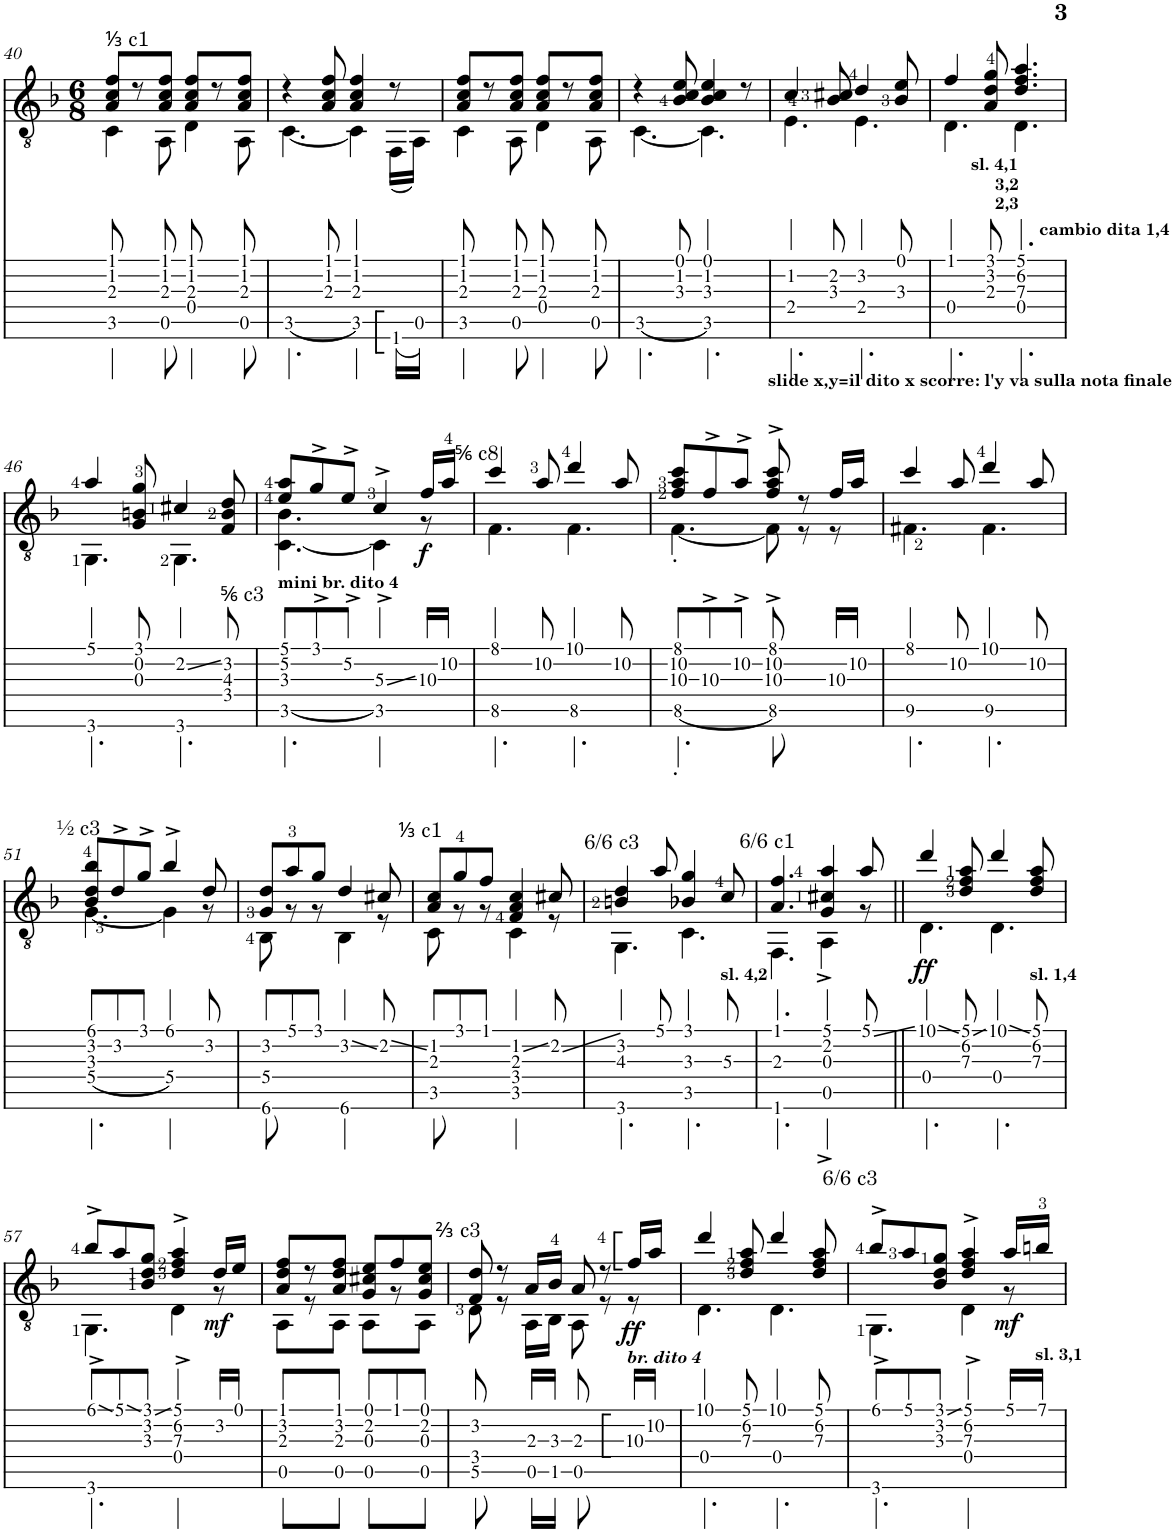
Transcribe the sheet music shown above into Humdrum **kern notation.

**kern	**kern	**dynam
*part2	*part1	*part1
*staff2	*staff1	*staff1
*I"Chitarra classica (Intavolatura)	*I"Chitarra classica	*
!!LO:PB:g=z
*	*clefGv2	*
*k[b-]	*k[b-]	*
*M6/8	*M6/8	*
=40	=40	=40
*^	*^	*
!	!	!LO:TX:a:t=⅓ c1	!	!
8A/ 8c/ 8f/	4C\	8A/ 8c/ 8f/L	4C\	.
8r	.	8r	.	.
8A/ 8c/ 8f/	8AA\	8A/ 8c/ 8f/J	8AA\	.
8A/ 8c/ 8f/	4D\	8A/ 8c/ 8f/L	4D\	.
8r	.	8r	.	.
8A/ 8c/ 8f/	8AA\	8A/ 8c/ 8f/J	8AA\	.
=41	=41	=41	=41	=41
4r	[4.C\	4r	[4.C\	.
8A/ 8c/ 8f/	.	8A/ 8c/ 8f/	.	.
4A/ 4c/ 4f/	4C\]	4A/ 4c/ 4f/	4C\]	.
8r	(16FF\LL	8r	(16FF\LL	.
.	16AA\JJ)	.	16AA\JJ)	.
=42	=42	=42	=42	=42
8A/ 8c/ 8f/	4C\	8A/ 8c/ 8f/L	4C\	.
8r	.	8r	.	.
8A/ 8c/ 8f/	8AA\	8A/ 8c/ 8f/J	8AA\	.
8A/ 8c/ 8f/	4D\	8A/ 8c/ 8f/L	4D\	.
8r	.	8r	.	.
8A/ 8c/ 8f/	8AA\	8A/ 8c/ 8f/J	8AA\	.
=43	=43	=43	=43	=43
4r	[4.C\	4r	[4.C\	.
8B-/ 8c/ 8e/	.	8B-/ 8c/ 8e/	.	.
4B-/ 4c/ 4e/	4.C\]	4B-/ 4c/ 4e/	4.C\]	.
8r	.	8r	.	.
=44	=44	=44	=44	=44
!LO:TX:b:B:t=slide x,y=il dito x scorre&colon; l'y va sulla nota finale	!	!	!	!
4c/	4.E\	4c/	4.E\	.
8B-/ 8c#X/	.	8B-/ 8c#X/	.	.
4d/	4.E\	4d/	4.E\	.
8B-/ 8e/	.	8B-/ 8e/	.	.
=45	=45	=45	=45	=45
4f/	4.D\	4f/	4.D\	.
!LO:TX:a:B:t=sl. 4,1	!	!	!	!
!LO:TX:a:t=3,2	!	!	!	!
!LO:TX:a:t=2,3	!	!	!	!
8A/ 8d/ 8g/	.	8A/ 8d/ 8g/	.	.
!LO:TX:a:B:t=cambio dita 1,4	!	!	!	!
4.d/ 4.f/ 4.a/	4.D\	4.d/ 4.f/ 4.a/	4.D\	.
!!LO:LB:g=z	!!
=46	=46	=46	=46	=46
4a/	4.GG\	4a/	4.GG\	.
8G/ 8Bn/ 8g/	.	8G/ 8Bn/ 8g/	.	.
4c#X/	4.GG\	4c#X/	4.GG\	.
!LO:TX:a:t=⅚ c3	!	!	!	!
8F/ 8B/ 8d/	.	8F/ 8B/ 8d/	.	.
=47	=47	=47	=47	=47
!LO:TX:a:B:t=mini br. dito 4	!	!	!	!
8e/ 8a/L	[4.C\ 4.B-\	8e/ 8a/L	[4.C\ 4.B-\	.
8g^/	.	8g^/	.	.
8e^/J	.	8e^/J	.	.
4c^/	4C\]	4c^/	4C\]	.
!	!	!	!	!LO:DY:b
16f/LL	8r	16f/LL	8r	f
16a/JJ	.	16a/JJ	.	.
=48	=48	=48	=48	=48
!	!	!LO:TX:a:t=⅚ c8	!	!
4cc/	4.F\	4cc/	4.F\	.
8a/	.	8a/	.	.
4dd/	4.F\	4dd/	4.F\	.
8a/	.	8a/	.	.
=49	=49	=49	=49	=49
8f/ 8a/ 8cc/L	[4.F'\	8f/ 8a/ 8cc/L	[4.F'\	.
8f^/	.	8f^/	.	.
8a^/J	.	8a^/J	.	.
8f/^ 8a/^ 8cc/^	8F\]	8f/^ 8a/^ 8cc/^	8F\]	.
8r	8r	8r	8r	.
16f/LL	8r	16f/LL	8r	.
16a/JJ	.	16a/JJ	.	.
=50	=50	=50	=50	=50
4cc/	4.F#X\	4cc/	4.F#X\	.
8a/	.	8a/	.	.
4dd/	4.F#\	4dd/	4.F#\	.
8a/	.	8a/	.	.
!!LO:LB:g=z	!!
=51	=51	=51	=51	=51
!	!	!LO:TX:a:t=½ c3	!	!
8B-/ 8d/ 8b-/L	[4.G\	8B-/ 8d/ 8b-/L	[4.G\	.
8d/	.	8d^/	.	.
8g/J	.	8g^/J	.	.
4b-/	4G\]	4b-^/	4G\]	.
8d/	8r	8d/	8r	.
=52	=52	=52	=52	=52
8G/ 8d/L	8BB-\	8G/ 8d/L	8BB-\	.
8a/	8r	8a/	8r	.
8g/J	8r	8g/J	8r	.
4d/	4BB-\	4d/	4BB-\	.
8c#X/	8r	8c#X/	8r	.
=53	=53	=53	=53	=53
!	!	!LO:TX:a:t=⅓ c1	!	!
8A/ 8c/L	8C\	8A/ 8c/L	8C\	.
8g/	8r	8g/	8r	.
8f/J	8r	8f/J	8r	.
4F/ 4A/ 4c/	4C\	4F/ 4A/ 4c/	4C\	.
8c#X/	8r	8c#X/	8r	.
=54	=54	=54	=54	=54
!	!	!LO:TX:a:t=6/6 c3	!	!
4Bn/ 4d/	4.GG\	4Bn/ 4d/	4.GG\	.
8a/	.	8a/	.	.
4B-X/ 4g/	4.C\	4B-X/ 4g/	4.C\	.
!LO:TX:a:B:t=sl. 4,2	!	!	!	!
8c/	.	8c/	.	.
=55	=55	=55	=55	=55
!	!	!LO:TX:a:t=6/6 c1	!	!
4.A/ 4.f/	4.FF\	4.A/ 4.f/	4.FF\	.
4G/ 4c#X/ 4a/	4AA^\	4G/ 4c#X/ 4a/	4AA^\	.
8a/	8r	8a/	8r	.
=56||	=56||	=56||	=56||	=56||
!	!	!	!	!LO:DY:b
4dd/	4.D\	4dd/	4.D\	ff
8d/ 8f/ 8a/	.	8d/ 8f/ 8a/	.	.
4dd/	4.D\	4dd/	4.D\	.
!LO:TX:a:B:t=sl. 1,4	!	!	!	!
8d/ 8f/ 8a/	.	8d/ 8f/ 8a/	.	.
!!LO:LB:g=z	!!
=57	=57	=57	=57	=57
8b-^/L	4.GG\	8b-^/L	4.GG\	.
8a/	.	8a/	.	.
8B-/ 8d/ 8g/J	.	8B-/ 8d/ 8g/J	.	.
4d/^ 4f/^ 4a/^	4D\	4d/^ 4f/^ 4a/^	4D\	.
!	!	!	!	!LO:DY:b
16d/LL	8r	16d/LL	8r	mf
16e/JJ	.	16e/JJ	.	.
=58	=58	=58	=58	=58
8A/ 8d/ 8f/L	8AA\L	8A/ 8d/ 8f/L	8AA\L	.
8r	8r	8r	8r	.
8A/ 8d/ 8f/J	8AA\J	8A/ 8d/ 8f/J	8AA\J	.
8G/ 8c#X/ 8e/L	8AA\L	8G/ 8c#X/ 8e/L	8AA\L	.
8f/	8r	8f/	8r	.
8G/ 8c#/ 8e/J	8AA\J	8G/ 8c#/ 8e/J	8AA\J	.
=59	=59	=59	=59	=59
!	!	!LO:TX:a:t=⅔ c3	!	!
8F/ 8d/	8D\	8F/ 8d/	8D\	.
8r	8r	8r	8r	.
16A/LL	16AA\LL	16A/LL	16AA\LL	.
16B-/JJ	16BB-\JJ	16B-/JJ	16BB-\JJ	.
8A/	8AA\	8A/	8AA\	.
8r	8r	8r	8r	.
!LO:TX:a:Bi:t=br. dito 4	!	!	!	!
!	!	!	!	!LO:DY:b
16f/LL	8r	16f/LL	8r	ff
16a/JJ	.	16a/JJ	.	.
=60	=60	=60	=60	=60
4dd/	4.D\	4dd/	4.D\	.
8d/ 8f/ 8a/	.	8d/ 8f/ 8a/	.	.
4dd/	4.D\	4dd/	4.D\	.
8d/ 8f/ 8a/	.	8d/ 8f/ 8a/	.	.
=61	=61	=61	=61	=61
8b-^/L	4.GG\	8b-^/L	4.GG\	.
8a/	.	8a/	.	.
!	!	!LO:TX:a:t=6/6 c3	!	!
8B-/ 8d/ 8g/J	.	8B-/ 8d/ 8g/J	.	.
4d/^ 4f/^ 4a/^	4D\	4d/^ 4f/^ 4a/^	4D\	.
!	!	!	!	!LO:DY:b
16a/LL	8r	16a/LL	8r	mf
!LO:TX:a:B:t=sl. 3,1	!	!	!	!
16bn/JJ	.	16bn/JJ	.	.
*v	*v	*	*	*
*	*v	*v	*
=	=	=
*-	*-	*-
